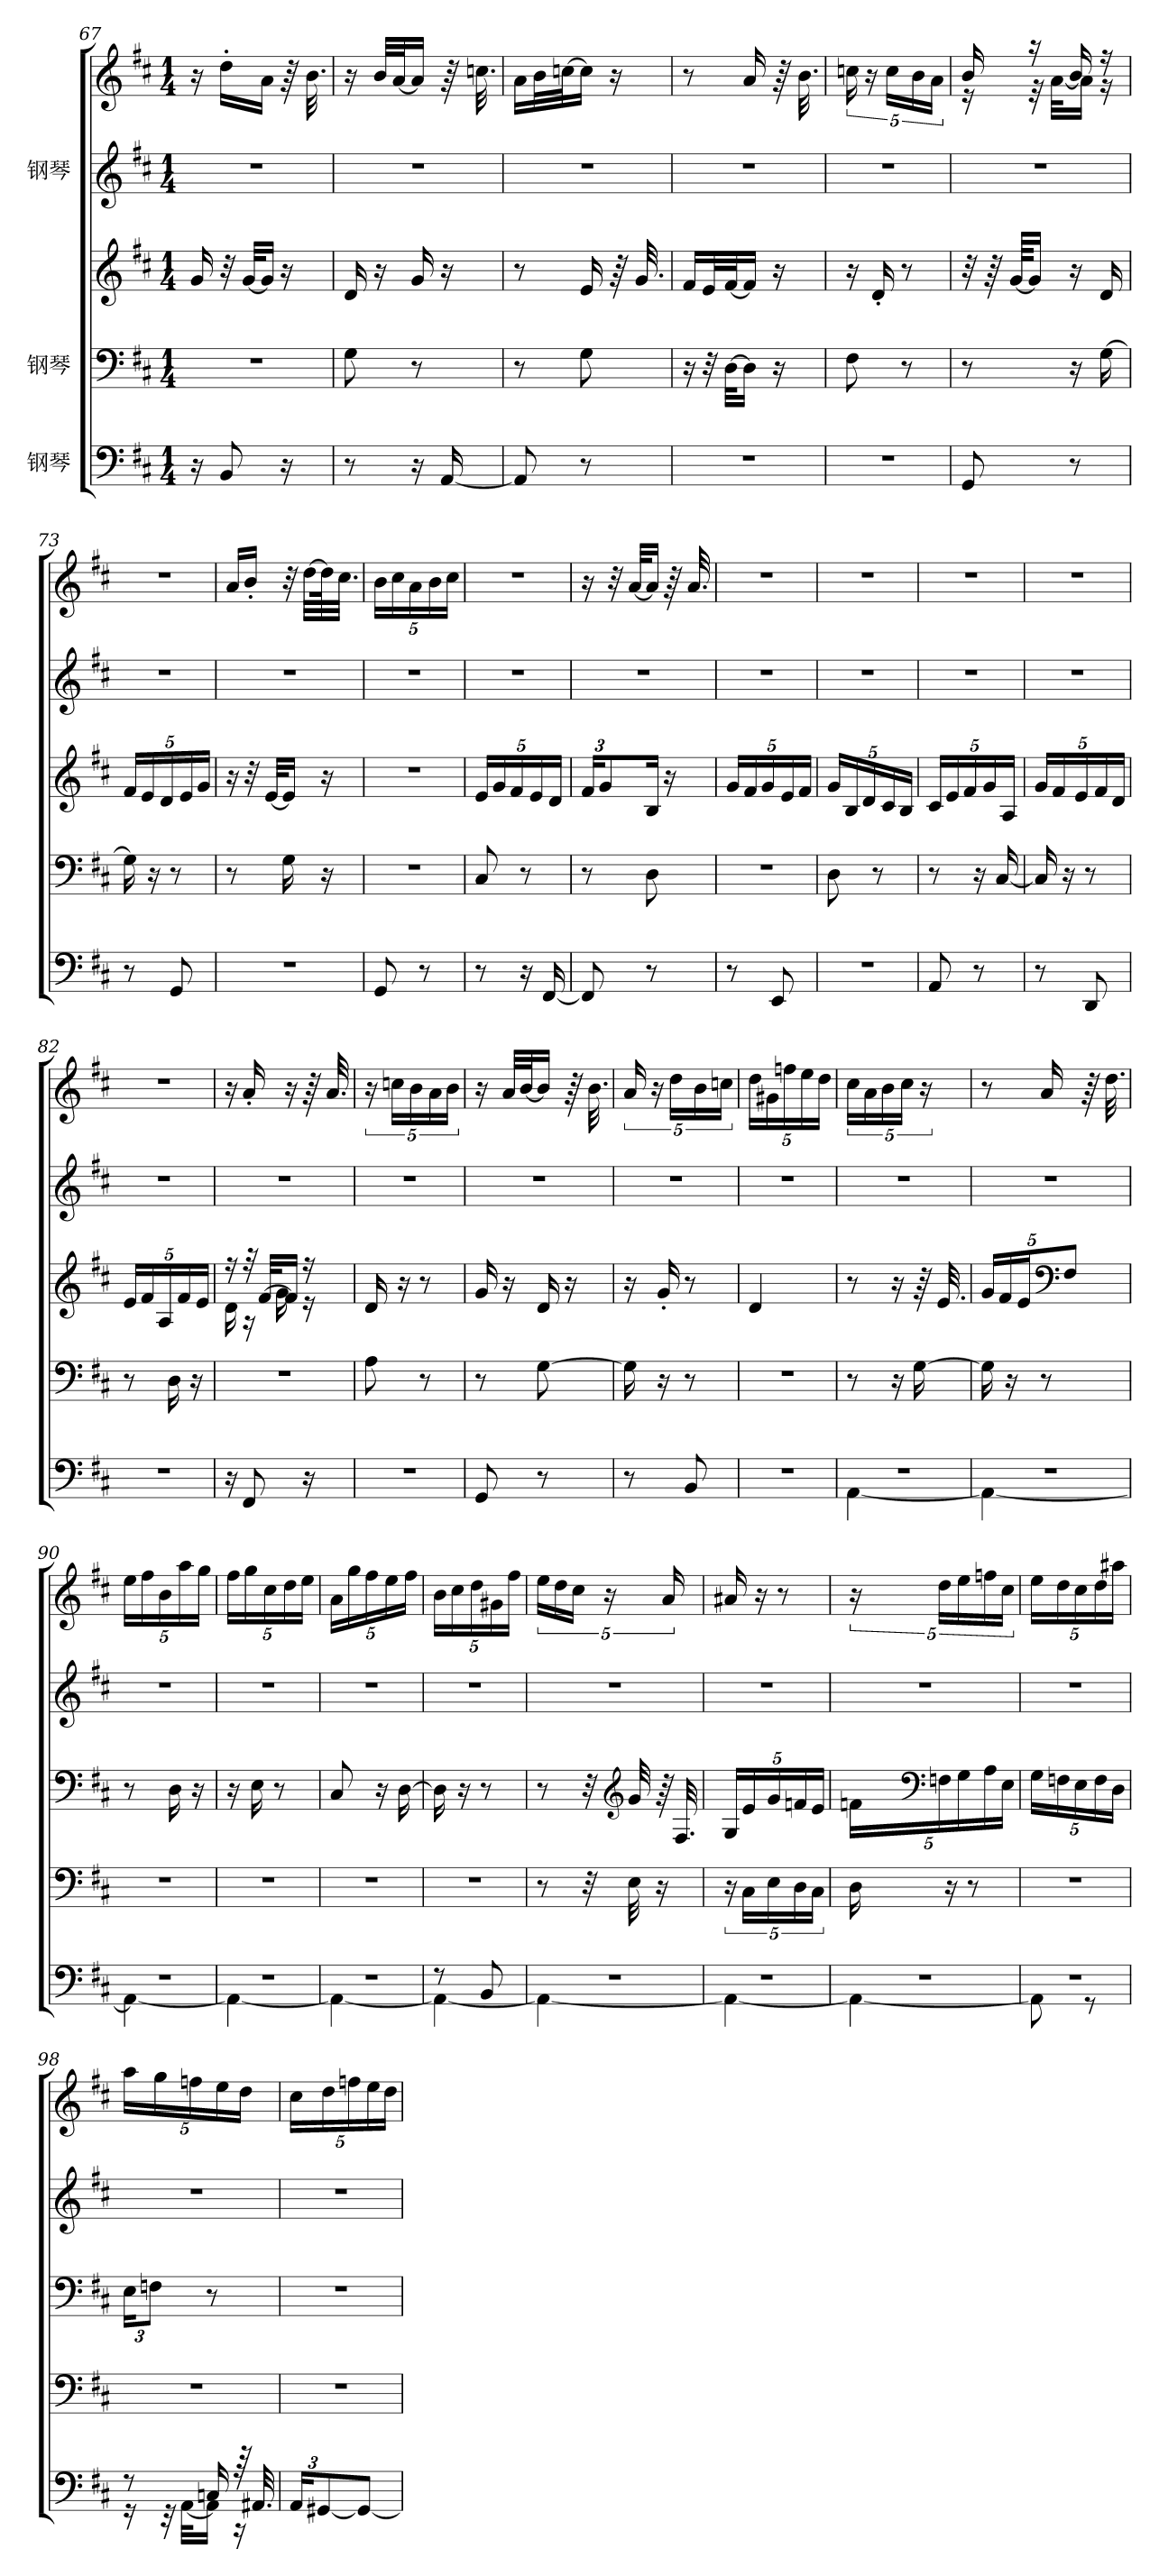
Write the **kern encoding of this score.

**kern	**kern	**kern	**kern	**kern
*part3	*part2	*part2	*part1	*part1
*staff5	*staff4	*staff3	*staff2	*staff1
*I"钢琴	*I"钢琴	*	*I"钢琴	*
!!LO:PB:g=z
*clefF4	*clefF4	*clefG2	*clefG2	*clefG2
*k[f#c#]	*k[f#c#]	*k[f#c#]	*k[f#c#]	*k[f#c#]
*M1/4	*M1/4	*M1/4	*M1/4	*M1/4
=67	=67	=67	=67	=67
16r	4r	16g/	4r	16r
8BB/	.	32r	.	16dd'\LL
.	.	[32g/KLL	.	.
.	.	16g/JJ]	.	16a\JJ
16r	.	16r	.	64r
.	.	.	.	32.b\
=68	=68	=68	=68	=68
8r	8G\	16d/	4r	16r
.	.	16r	.	32b/LLL
.	.	.	.	[32a/J
16r	8r	16g/	.	16a/JJ]
[16AA/	.	16r	.	64r
.	.	.	.	32.ccn\
=69	=69	=69	=69	=69
8AA/]	8r	8r	4r	16a\LL
.	.	.	.	32b\L
.	.	.	.	[32ccn\J
8r	8G\	16e/	.	16cc\JJ]
.	.	64r	.	16r
.	.	32.g/	.	.
=70	=70	=70	=70	=70
4r	16r	16f#/LL	4r	8r
.	32r	32e/L	.	.
.	[32D\KLL	[32f#/J	.	.
.	16D\JJ]	16f#/JJ]	.	16a/
.	16r	16r	.	64r
.	.	.	.	32.b\
=71	=71	=71	=71	=71
4r	8F#\	16r	4r	20ccn\
.	.	.	.	20r
.	.	16d'/	.	.
.	.	.	.	20cc\LL
.	8r	8r	.	.
.	.	.	.	20b\
.	.	.	.	20a\JJ
!!LO:LB:g=z
=72	=72	=72	=72	=72
*	*	*	*	*^
8GG/	8r	32r	4r	16b/	16r
.	.	64r	.	.	.
.	.	[64g/KKLL	.	.	.
.	.	16g/JJ]	.	16r	32r
.	.	.	.	.	[32a\KLL
8r	16r	16r	.	16b/	16a\JJ]
.	[16G\	16d/	.	16r	16r
*	*	*	*	*v	*v
=73	=73	=73	=73	=73
*	*	*Xbrackettup	*	*
8r	16G\]	20f#/LL	4r	4r
.	.	20e/	.	.
.	16r	.	.	.
.	.	20d/	.	.
8GG/	8r	.	.	.
.	.	20e/	.	.
.	.	20g/JJ	.	.
=74	=74	=74	=74	=74
4r	8r	16r	4r	16a/LL
.	.	32r	.	16b'/JJ
.	.	[32e/KLL	.	.
.	16G\	16e/JJ]	.	32r
.	.	.	.	[32dd\LLL
.	16r	16r	.	64dd\K]
.	.	.	.	32.cc#\JJJ
=75	=75	=75	=75	=75
*	*	*	*	*Xbrackettup
8GG/	4r	4r	4r	20b\LL
.	.	.	.	20cc#\
.	.	.	.	20a\
8r	.	.	.	.
.	.	.	.	20b\
.	.	.	.	20cc#\JJ
=76	=76	=76	=76	=76
8r	8C#/	20e/LL	4r	4r
.	.	20g/	.	.
.	.	20f#/	.	.
16r	8r	.	.	.
.	.	20e/	.	.
[16FF#/	.	.	.	.
.	.	20d/JJ	.	.
!!LO:PB:g=z
=77	=77	=77	=77	=77
8FF#/]	8r	24f#/KL	4r	16r
.	.	12g/	.	.
.	.	.	.	32r
.	.	.	.	[32a/KLL
8r	8D\	16B/Jk	.	16a/JJ]
.	.	16r	.	64r
.	.	.	.	32.a/
=78	=78	=78	=78	=78
8r	4r	20g/LL	4r	4r
.	.	20f#/	.	.
.	.	20g/	.	.
8EE/	.	.	.	.
.	.	20e/	.	.
.	.	20f#/JJ	.	.
=79	=79	=79	=79	=79
4r	8D\	20g/LL	4r	4r
.	.	20B/	.	.
.	.	20d/	.	.
.	8r	.	.	.
.	.	20c#/	.	.
.	.	20B/JJ	.	.
=80	=80	=80	=80	=80
8AA/	8r	20c#/LL	4r	4r
.	.	20e/	.	.
.	.	20f#/	.	.
8r	16r	.	.	.
.	.	20g/	.	.
.	[16C#/	.	.	.
.	.	20A/JJ	.	.
=81	=81	=81	=81	=81
8r	16C#/]	20g/LL	4r	4r
.	.	20f#/	.	.
.	16r	.	.	.
.	.	20e/	.	.
8DD/	8r	.	.	.
.	.	20f#/	.	.
.	.	20d/JJ	.	.
=82	=82	=82	=82	=82
4r	8r	20e/LL	4r	4r
.	.	20f#/	.	.
.	.	20A/	.	.
.	16D\	.	.	.
.	.	20f#/	.	.
.	16r	.	.	.
.	.	20e/JJ	.	.
!!LO:LB:g=z
=83	=83	=83	=83	=83
*	*	*^	*	*
16r	4r	16r	16d\	4r	16r
8FF#/	.	32r	16r	.	16a'/
.	.	[32f#/KLL	.	.	.
.	.	16f#/JJ]	16g\	.	16r
16r	.	16r	16r	.	64r
.	.	.	.	.	32.a/
*	*	*v	*v	*	*
=84	=84	=84	=84	=84
*	*	*	*	*brackettup
4r	8A\	16d/	4r	20r
.	.	.	.	20ccn\LL
.	.	16r	.	.
.	.	.	.	20b\
.	8r	8r	.	.
.	.	.	.	20a\
.	.	.	.	20b\JJ
=85	=85	=85	=85	=85
8GG/	8r	16g/	4r	16r
.	.	16r	.	32a/LLL
.	.	.	.	[32b/J
8r	[8G\	16d/	.	16b/JJ]
.	.	16r	.	64r
.	.	.	.	32.b\
=86	=86	=86	=86	=86
8r	16G\]	16r	4r	20a/
.	.	.	.	20r
.	16r	16g'/	.	.
.	.	.	.	20dd\LL
8BB/	8r	8r	.	.
.	.	.	.	20b\
.	.	.	.	20ccn\JJ
=87	=87	=87	=87	=87
*	*	*	*	*Xbrackettup
4r	4r	4d/	4r	20dd\LL
.	.	.	.	20g#X\
.	.	.	.	20ffn\
.	.	.	.	20ee\
.	.	.	.	20dd\JJ
!!LO:PB:g=z
=88	=88	=88	=88	=88
*^	*	*	*	*
*	*	*	*	*	*brackettup
4r	[4AA\	8r	8r	4r	20cc#\LL
.	.	.	.	.	20a\
.	.	.	.	.	20b\
.	.	16r	16r	.	.
.	.	.	.	.	20cc#\JJ
.	.	[16G\	64r	.	.
.	.	.	.	.	20r
.	.	.	32.e/	.	.
=89	=89	=89	=89	=89	=89
4r	4AA\_	16G\]	20g/LL	4r	8r
.	.	.	20f#/	.	.
.	.	16r	.	.	.
.	.	.	20e/J	.	.
.	.	8r	.	.	16a/
*	*	*	*clefF4	*	*
.	.	.	10F#/J	.	.
.	.	.	.	.	64r
.	.	.	.	.	32.dd\
=90	=90	=90	=90	=90	=90
*	*	*	*	*	*Xbrackettup
4r	4AA\_	4r	8r	4r	20ee\LL
.	.	.	.	.	20ff#\
.	.	.	.	.	20b\
.	.	.	16D\	.	.
.	.	.	.	.	20aa\
.	.	.	16r	.	.
.	.	.	.	.	20gg\JJ
=91	=91	=91	=91	=91	=91
4r	4AA\_	4r	16r	4r	20ff#\LL
.	.	.	.	.	20gg\
.	.	.	16E\	.	.
.	.	.	.	.	20cc#\
.	.	.	8r	.	.
.	.	.	.	.	20dd\
.	.	.	.	.	20ee\JJ
=92	=92	=92	=92	=92	=92
4r	4AA\_	4r	8C#/	4r	20a\LL
.	.	.	.	.	20gg\
.	.	.	.	.	20ff#\
.	.	.	16r	.	.
.	.	.	.	.	20ee\
.	.	.	[16D\	.	.
.	.	.	.	.	20ff#\JJ
=93	=93	=93	=93	=93	=93
8r	4AA\_	4r	16D\]	4r	20b\LL
.	.	.	.	.	20cc#\
.	.	.	16r	.	.
.	.	.	.	.	20dd\
8BB/	.	.	8r	.	.
.	.	.	.	.	20g#X\
.	.	.	.	.	20ff#\JJ
!!LO:LB:g=z
=94	=94	=94	=94	=94	=94
*	*	*	*	*	*brackettup
4r	4AA\_	8r	8r	4r	20ee\LL
.	.	.	.	.	20dd\
.	.	.	.	.	20cc#\JJ
.	.	32r	32r	.	.
.	.	.	.	.	20r
*	*	*	*clefG2	*	*
.	.	32E\	32g/	.	.
.	.	16r	64r	.	.
.	.	.	.	.	20a/
.	.	.	32.F#/	.	.
=95	=95	=95	=95	=95	=95
4r	4AA\_	20r	20G/LL	4r	16a#X/
.	.	20C#\LL	20e/	.	.
.	.	.	.	.	16r
.	.	20E\	20g/	.	.
.	.	.	.	.	8r
.	.	20D\	20fn/	.	.
.	.	20C#\JJ	20e/JJ	.	.
=96	=96	=96	=96	=96	=96
4r	4AA\_	16D\	20fn\LL	4r	20r
*	*	*	*clefF4	*	*
.	.	.	20Fn\	.	20dd\LL
.	.	16r	.	.	.
.	.	.	20G\	.	20ee\
.	.	8r	.	.	.
.	.	.	20A\	.	20ffn\
.	.	.	20E\JJ	.	20cc#\JJ
=97	=97	=97	=97	=97	=97
*	*	*	*	*	*Xbrackettup
4r	8AA\]	4r	20G\LL	4r	20ee\LL
.	.	.	20Fn\	.	20dd\
.	.	.	20E\	.	20cc#\
.	8r	.	.	.	.
.	.	.	20F\	.	20dd\
.	.	.	20D\JJ	.	20aa#X\JJ
!!LO:PB:g=z
=98	=98	=98	=98	=98	=98
8r	16r	4r	24E\KL	4r	20aa\LL
.	.	.	12Fn\J	.	.
.	.	.	.	.	20gg\
.	32r	.	.	.	.
.	[32AA\KLL	.	.	.	.
.	.	.	.	.	20ffn\
16Cn/	16AA\JJ]	.	8r	.	.
.	.	.	.	.	20ee\
64r	16r	.	.	.	.
.	.	.	.	.	20dd\JJ
32.AA#X/	.	.	.	.	.
*v	*v	*	*	*	*
=99	=99	=99	=99	=99
*Xbrackettup	*	*	*	*
24AA/KL	4r	4r	4r	20cc#\LL
[12GG#X/	.	.	.	.
.	.	.	.	20dd\
.	.	.	.	20ffn\
8GG#/J_	.	.	.	.
.	.	.	.	20ee\
.	.	.	.	20dd\JJ
=	=	=	=	=
*-	*-	*-	*-	*-
